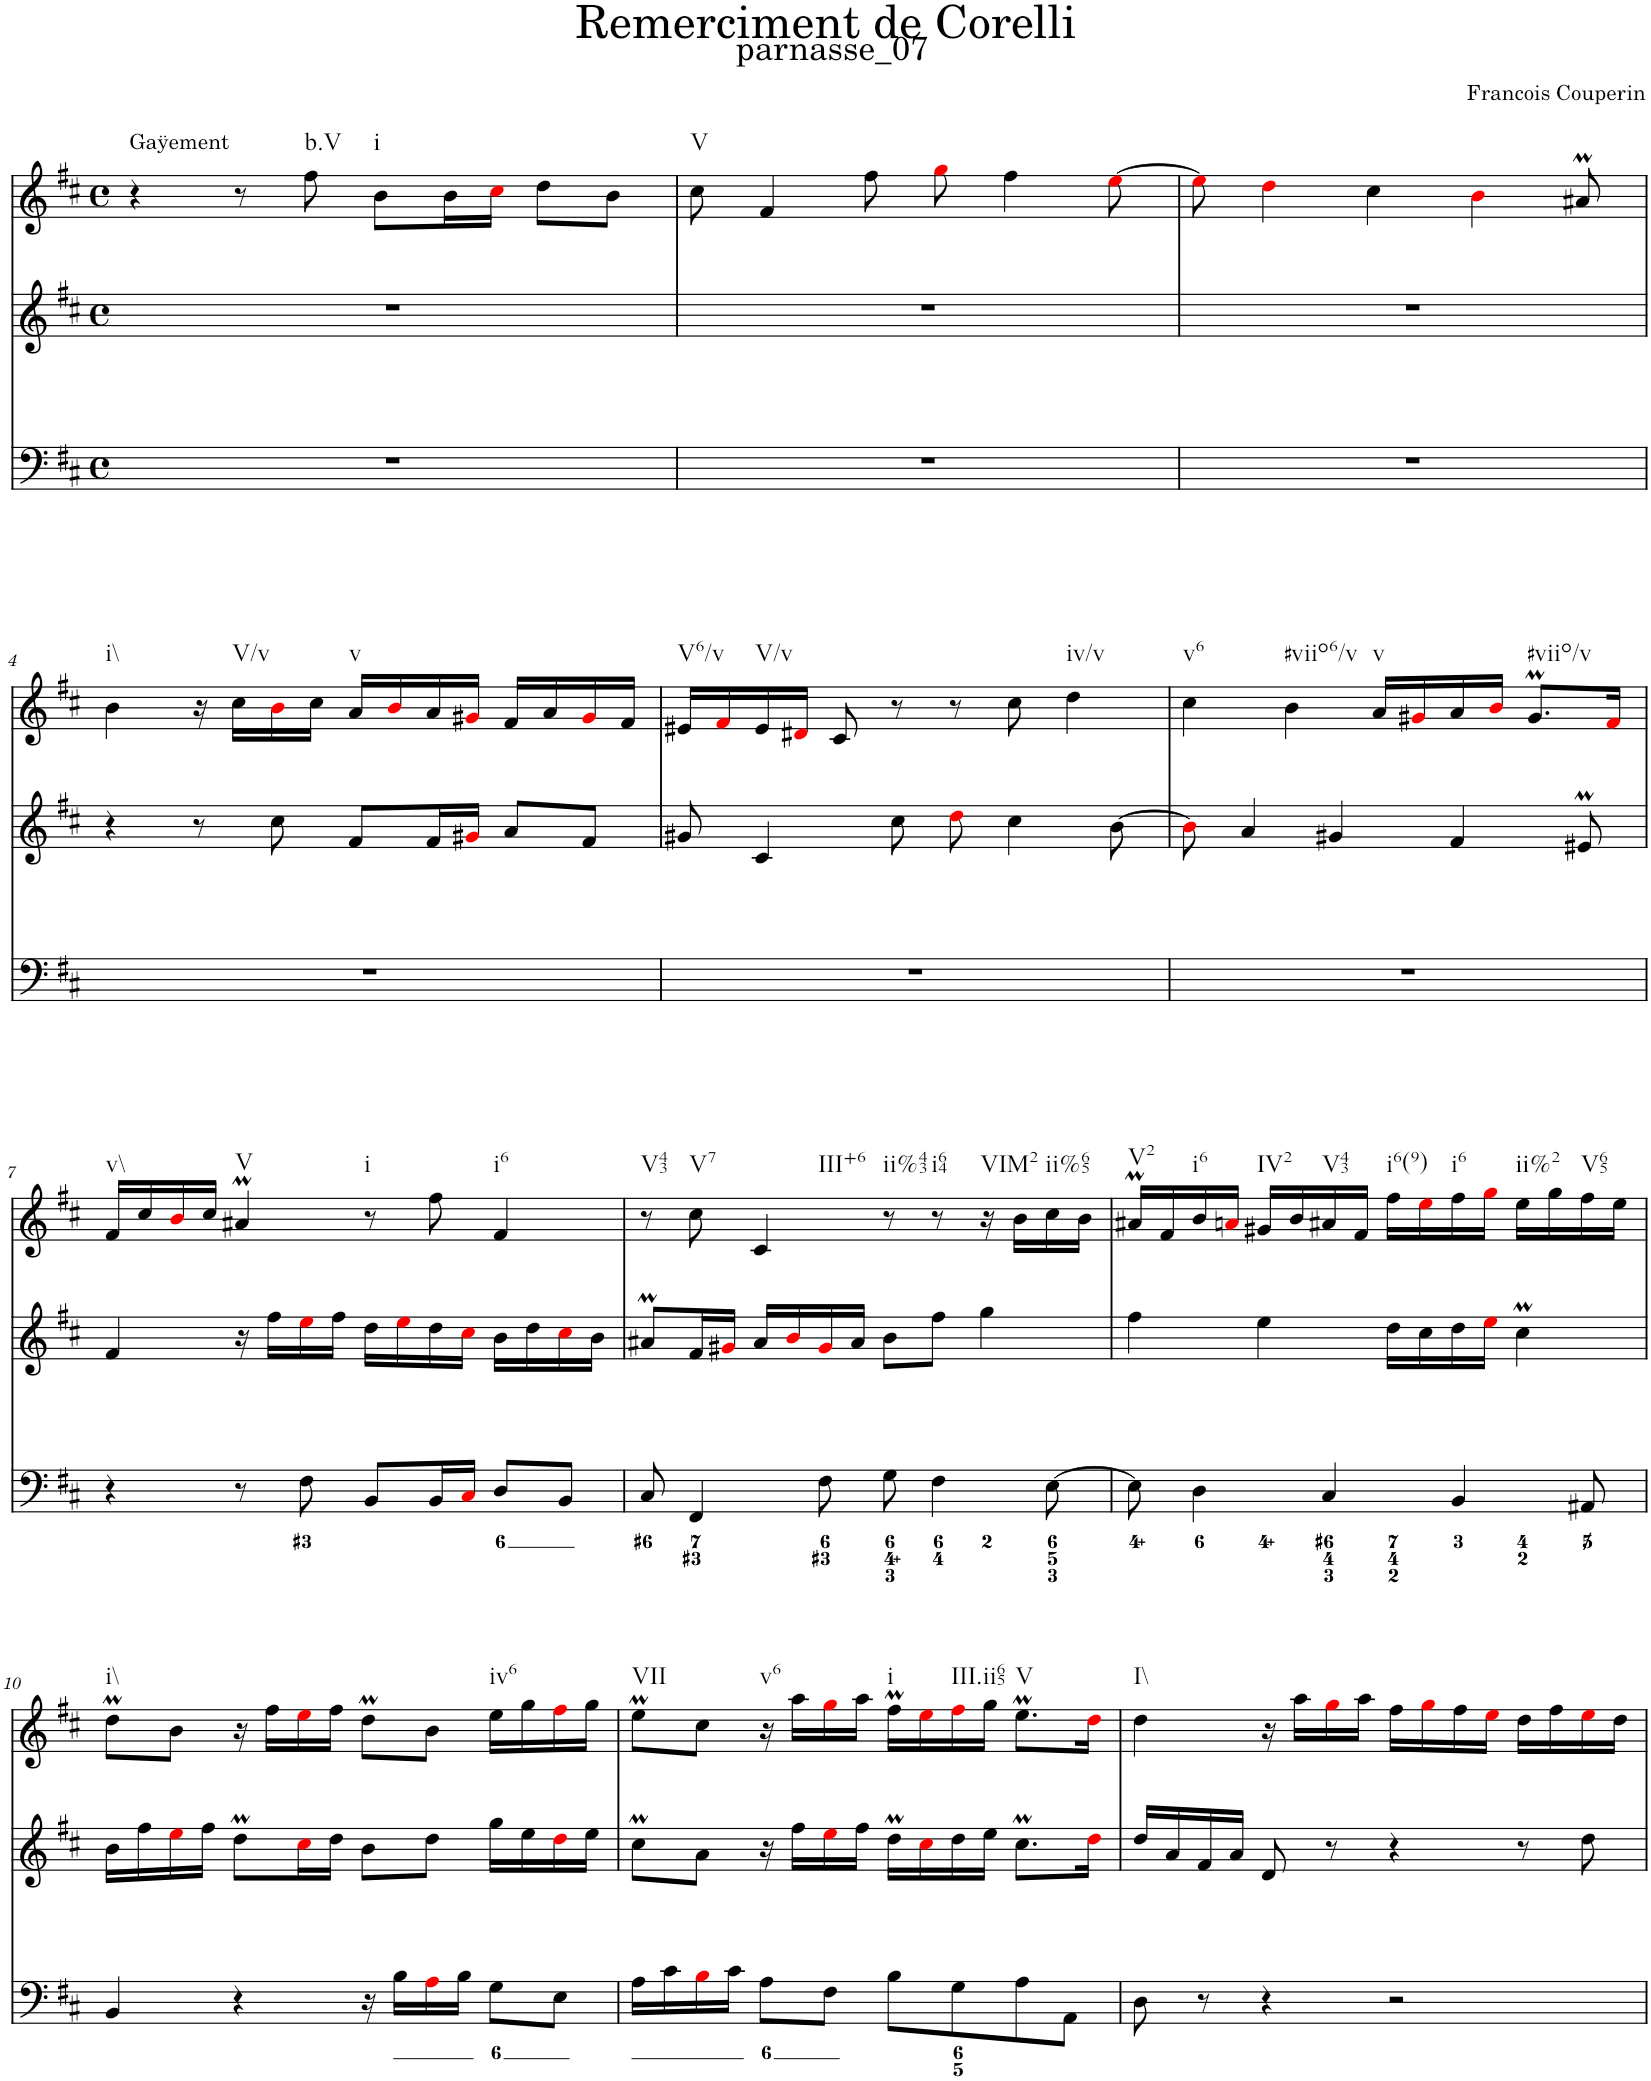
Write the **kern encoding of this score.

**kern	**kern	**kern
*part1	*part1	*part1
*staff3	*staff2	*staff1
*I"Piano	*	*
*I'Pno.	*	*
*clefF4	*clefG2	*clefG2
*k[f#c#]	*k[f#c#]	*k[f#c#]
*M4/4	*M4/4	*M4/4
*met(c)	*met(c)	*met(c)
=1	=1	=1
!	!	!LO:TX:a:t=Gaÿement
1r	1r	4r
.	.	8r
!	!	!LO:TX:b:t=b.V
.	.	8ff#\
!	!	!LO:TX:b:t=i
.	.	8b\L
.	.	16b\L
.	.	16cc#i\JJ
.	.	8dd\L
.	.	8b\J
=2	=2	=2
!	!	!LO:TX:b:t=V
1r	1r	8cc#\
.	.	4f#/
.	.	8ff#\
.	.	8ggi\
.	.	4ff#\
.	.	[8eei\
=3	=3	=3
1r	1r	8eei\]
.	.	4ddi\
.	.	4cc#\
.	.	4bi\
.	.	8a#Xm/
!!LO:LB:g=z
=4	=4	=4
!	!	!LO:TX:b:t=i\\
1r	4r	4b\
.	8r	16r
!	!	!LO:TX:b:t=V/v
.	.	16cc#\LL
.	8cc#\	16bi\
.	.	16cc#\JJ
!	!	!LO:TX:b:t=v
.	8f#/L	16a/LL
.	.	16bi/
.	16f#/L	16a/
.	16g#Xi/JJ	16g#Xi/JJ
.	8a/L	16f#/LL
.	.	16a/
.	8f#/J	16g#i/
.	.	16f#/JJ
=5	=5	=5
!	!	!LO:TX:b:t=V6/v
1r	8g#X/	16e#X/LL
.	.	16f#i/
!	!	!LO:TX:b:t=V/v
.	4c#/	16e#/
.	.	16d#Xi/JJ
.	.	8c#/
.	8cc#\	8r
.	8ddi\	8r
.	4cc#\	8cc#\
!	!	!LO:TX:b:t=iv/v
.	.	4dd\
.	[8b\	.
=6	=6	=6
!	!	!LO:TX:b:t=v6
1r	8bi\]	4cc#\
.	4a/	.
!	!	!LO:TX:b:t=#viio6/v
.	.	4b\
.	4g#X/	.
!	!	!LO:TX:b:t=v
.	.	16a/LL
.	.	16g#Xi/
.	4f#/	16a/
.	.	16bi/JJ
!	!	!LO:TX:b:t=#viio/v
.	.	8.g#m/L
.	8e#Xm/	.
.	.	16f#i/Jk
!!LO:LB:g=z
=7	=7	=7
!	!	!LO:TX:b:t=v\\
4r	4f#/	16f#/LL
.	.	16cc#/
.	.	16bi/
.	.	16cc#/JJ
!	!	!LO:TX:b:t=V
8r	16r	4a#Xm/
.	16ff#\LL	.
8F#\	16eei\	.
.	16ff#\JJ	.
!	!	!LO:TX:b:t=i
8BB/L	16dd\LL	8r
.	16eei\	.
16BB/L	16dd\	8ff#\
16C#i/JJ	16cc#i\JJ	.
!	!	!LO:TX:b:t=i6
8D/L	16b\LL	4f#/
.	16dd\	.
8BB/J	16cc#i\	.
.	16b\JJ	.
=8	=8	=8
!	!	!LO:TX:b:t=V43
8C#/	8a#Xm/L	8r
!	!	!LO:TX:b:t=V7
4FF#/	16f#/L	8cc#\
.	16g#Xi/JJ	.
!	!	!LO:TX:b:t=III+6
.	16a#/LL	4c#/
.	16bi/	.
8F#\	16g#i/	.
.	16a#/JJ	.
!	!	!LO:TX:b:t=ii%43
8G\	8b\L	8r
!	!	!LO:TX:b:t=i64
4F#\	8ff#\J	8r
!	!	!LO:TX:b:t=VIM2
.	4gg\	16r
.	.	16b\LL
!	!	!LO:TX:b:t=ii%65
[8E\	.	16cc#\
.	.	16b\JJ
=9	=9	=9
!	!	!LO:TX:b:t=V2
8E\]	4ff#\	16a#Xm/LL
.	.	16f#/
!	!	!LO:TX:b:t=i6
4D\	.	16b/
.	.	16ani/JJ
!	!	!LO:TX:b:t=IV2
.	4ee\	16g#X/LL
.	.	16b/
!	!	!LO:TX:b:t=V43
4C#/	.	16a#X/
.	.	16f#/JJ
!	!	!LO:TX:b:t=i6(9)
.	16dd\LL	16ff#\LL
.	16cc#\	16eei\
!	!	!LO:TX:b:t=i6
4BB/	16dd\	16ff#\
.	16eei\JJ	16ggi\JJ
!	!	!LO:TX:b:t=ii%2
.	4cc#m\	16ee\LL
.	.	16gg\
!	!	!LO:TX:b:t=V65
8AA#X/	.	16ff#\
.	.	16ee\JJ
!!LO:LB:g=z
=10	=10	=10
!	!	!LO:TX:b:t=i\\
4BB/	16b\LL	8ddM\L
.	16ff#\	.
.	16eei\	8b\J
.	16ff#\JJ	.
4r	8ddM\L	16r
.	.	16ff#\LL
.	16cc#i\L	16eei\
.	16dd\JJ	16ff#\JJ
16r	8b\L	8ddM\L
16B\LL	.	.
16Ai\	8dd\J	8b\J
16B\JJ	.	.
!	!	!LO:TX:b:t=iv6
8G\L	16gg\LL	16ee\LL
.	16ee\	16gg\
8E\J	16ddi\	16ff#i\
.	16ee\JJ	16gg\JJ
=11	=11	=11
!	!	!LO:TX:b:t=VII
16A\LL	8cc#m\L	8eeM\L
16c#\	.	.
16Bi\	8a\J	8cc#\J
16c#\JJ	.	.
!	!	!LO:TX:b:t=v6
8A\L	16r	16r
.	16ff#\LL	16aa\LL
8F#\J	16eei\	16ggi\
.	16ff#\JJ	16aa\JJ
!	!	!LO:TX:b:t=i
8B\L	16ddM\LL	16ff#m\LL
.	16cc#i\	16eei\
!	!	!LO:TX:b:t=III.ii65
8G\	16dd\	16ff#i\
.	16ee\JJ	16gg\JJ
!	!	!LO:TX:b:t=V
8A\	8.cc#m\L	8.eeM\L
8AA\J	.	.
.	16ddi\Jk	16ddi\Jk
=12	=12	=12
!	!	!LO:TX:b:t=I\\
8D\	16dd/LL	4dd\
.	16a/	.
8r	16f#/	.
.	16a/JJ	.
4r	8d/	16r
.	.	16aa\LL
.	8r	16ggi\
.	.	16aa\JJ
2r	4r	16ff#\LL
.	.	16ggi\
.	.	16ff#\
.	.	16eei\JJ
.	8r	16dd\LL
.	.	16ff#\
.	8dd\	16eei\
.	.	16dd\JJ
=	=	=
*-	*-	*-
